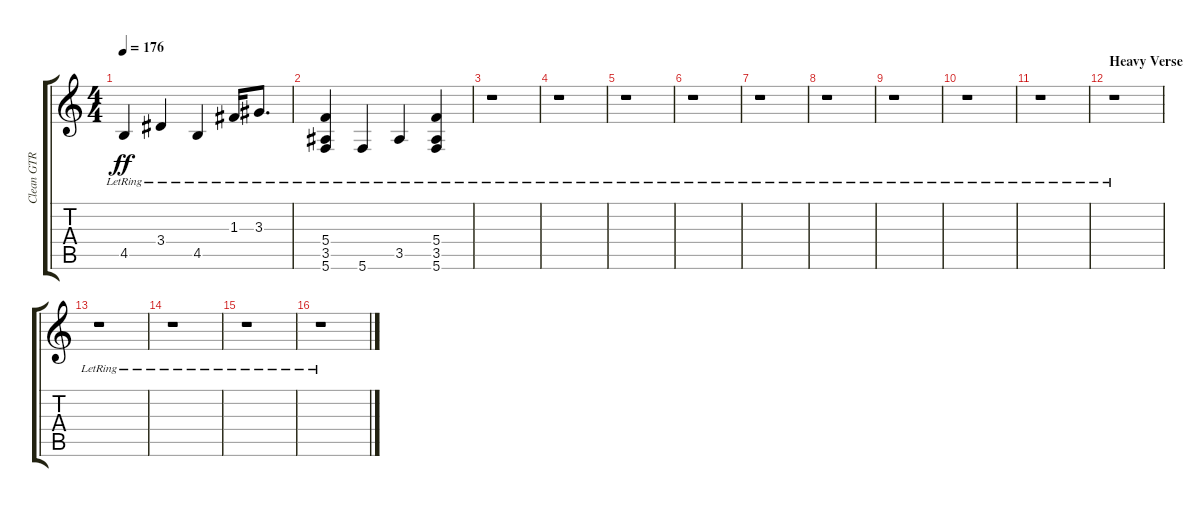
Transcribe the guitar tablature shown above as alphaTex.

\track ("Clean GTR" "Clean GTR") {instrument electricguitarclean}
\staff {score tabs}
\tuning (D4 A3 F3 C3 G2 C2) {hide}
\ts (4 4)
\tempo 176
\clef g2
\ks aminor
4.5{lr}.4{dy ff} 3.4{lr}.4 4.5{lr}.4 1.3{lr}.16 3.3{lr}.8{d} |
(5.4{lr} 3.5{lr} 5.6{lr}).4 5.6{lr}.4 3.5{lr}.4 (5.4{lr} 3.5{lr} 5.6{lr}).4 |
r.1 |
r.1 |
r.1 |
r.1 |
r.1 |
r.1 |
r.1 |
r.1 |
r.1 |
\section ("" "Heavy Verse")
r.1 |
r.1 |
r.1 |
r.1 |
r.1
